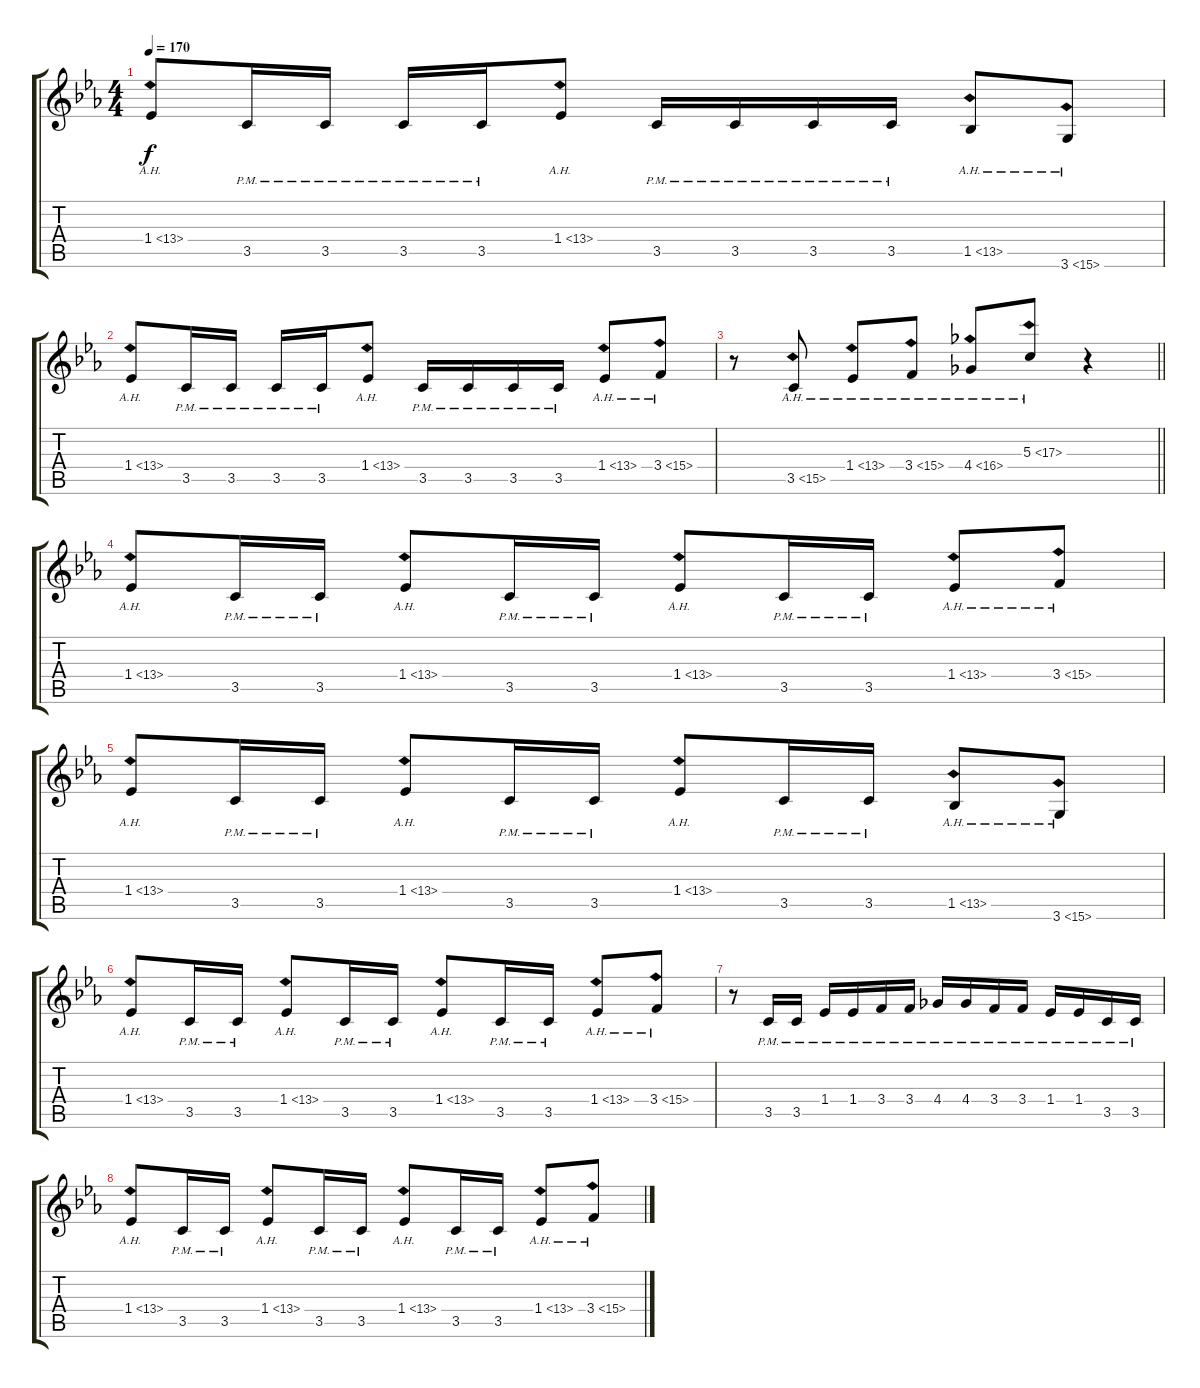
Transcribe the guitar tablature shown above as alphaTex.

\track "" {instrument distortionguitar}
\staff {score tabs}
\tuning (E4 B3 G3 D3 A2 E2) {hide}
\ts (4 4)
\tempo 170
\clef g2
\ks eb
1.4{ah 12}.8{dy f} 3.5{pm}.16 3.5{pm}.16 3.5{pm}.16 3.5{pm}.16 1.4{ah 12}.8 3.5{pm}.16 3.5{pm}.16 3.5{pm}.16 3.5{pm}.16 1.5{ah 12}.8 3.6{ah 12}.8 |
1.4{ah 12}.8 3.5{pm}.16 3.5{pm}.16 3.5{pm}.16 3.5{pm}.16 1.4{ah 12}.8 3.5{pm}.16 3.5{pm}.16 3.5{pm}.16 3.5{pm}.16 1.4{ah 12}.8 3.4{ah 12}.8 |
\barLineRight lightlight
r.8 3.5{ah 12}.8 1.4{ah 12}.8 3.4{ah 12}.8 4.4{ah 12}.8 5.3{ah 12}.8 r.4 |
1.4{ah 12}.8 3.5{pm}.16 3.5{pm}.16 1.4{ah 12}.8 3.5{pm}.16 3.5{pm}.16 1.4{ah 12}.8 3.5{pm}.16 3.5{pm}.16 1.4{ah 12}.8 3.4{ah 12}.8 |
1.4{ah 12}.8 3.5{pm}.16 3.5{pm}.16 1.4{ah 12}.8 3.5{pm}.16 3.5{pm}.16 1.4{ah 12}.8 3.5{pm}.16 3.5{pm}.16 1.5{ah 12}.8 3.6{ah 12}.8 |
1.4{ah 12}.8 3.5{pm}.16 3.5{pm}.16 1.4{ah 12}.8 3.5{pm}.16 3.5{pm}.16 1.4{ah 12}.8 3.5{pm}.16 3.5{pm}.16 1.4{ah 12}.8 3.4{ah 12}.8 |
r.8 3.5{pm}.16 3.5{pm}.16 1.4{pm}.16 1.4{pm}.16 3.4{pm}.16 3.4{pm}.16 4.4{pm}.16 4.4{pm}.16 3.4{pm}.16 3.4{pm}.16 1.4{pm}.16 1.4{pm}.16 3.5{pm}.16 3.5{pm}.16 |
1.4{ah 12}.8 3.5{pm}.16 3.5{pm}.16 1.4{ah 12}.8 3.5{pm}.16 3.5{pm}.16 1.4{ah 12}.8 3.5{pm}.16 3.5{pm}.16 1.4{ah 12}.8 3.4{ah 12}.8
